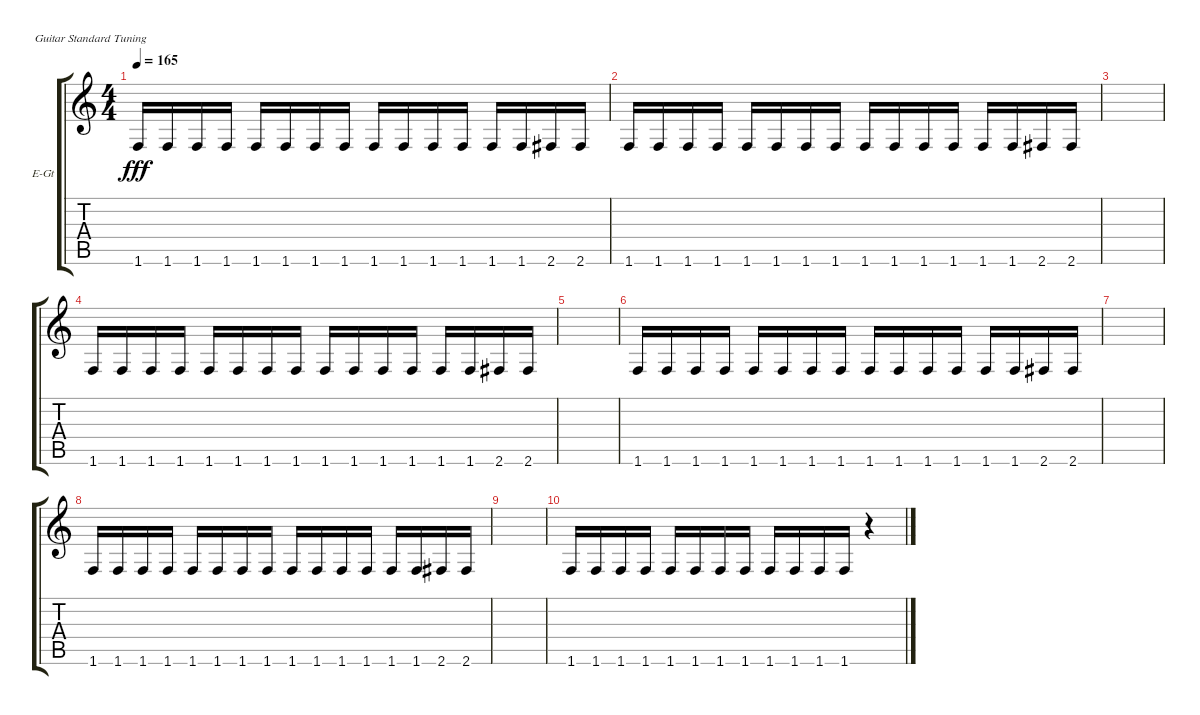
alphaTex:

\defaultSystemsLayout 4
\bracketExtendMode groupsimilarinstruments
\firstSystemTrackNameOrientation horizontal
\otherSystemsTrackNameOrientation horizontal
\track ("Cook" "E-Gt") {instrument electricguitarclean}
\staff {score tabs}
\tuning (E4 B3 G3 D3 A2 E2)
\ts (4 4)
\tempo 165
\clef g2
\ks c
1.6.16{dy fff} 1.6.16 1.6.16 1.6.16 1.6.16 1.6.16 1.6.16 1.6.16 1.6.16 1.6.16 1.6.16 1.6.16 1.6.16 1.6.16 2.6.16 2.6.16 |
1.6.16 1.6.16 1.6.16 1.6.16 1.6.16 1.6.16 1.6.16 1.6.16 1.6.16 1.6.16 1.6.16 1.6.16 1.6.16 1.6.16 2.6.16 2.6.16 |
|
1.6.16 1.6.16 1.6.16 1.6.16 1.6.16 1.6.16 1.6.16 1.6.16 1.6.16 1.6.16 1.6.16 1.6.16 1.6.16 1.6.16 2.6.16 2.6.16 |
|
1.6.16 1.6.16 1.6.16 1.6.16 1.6.16 1.6.16 1.6.16 1.6.16 1.6.16 1.6.16 1.6.16 1.6.16 1.6.16 1.6.16 2.6.16 2.6.16 |
|
1.6.16 1.6.16 1.6.16 1.6.16 1.6.16 1.6.16 1.6.16 1.6.16 1.6.16 1.6.16 1.6.16 1.6.16 1.6.16 1.6.16 2.6.16 2.6.16 |
|
1.6.16 1.6.16 1.6.16 1.6.16 1.6.16 1.6.16 1.6.16 1.6.16 1.6.16 1.6.16 1.6.16 1.6.16 r.4
